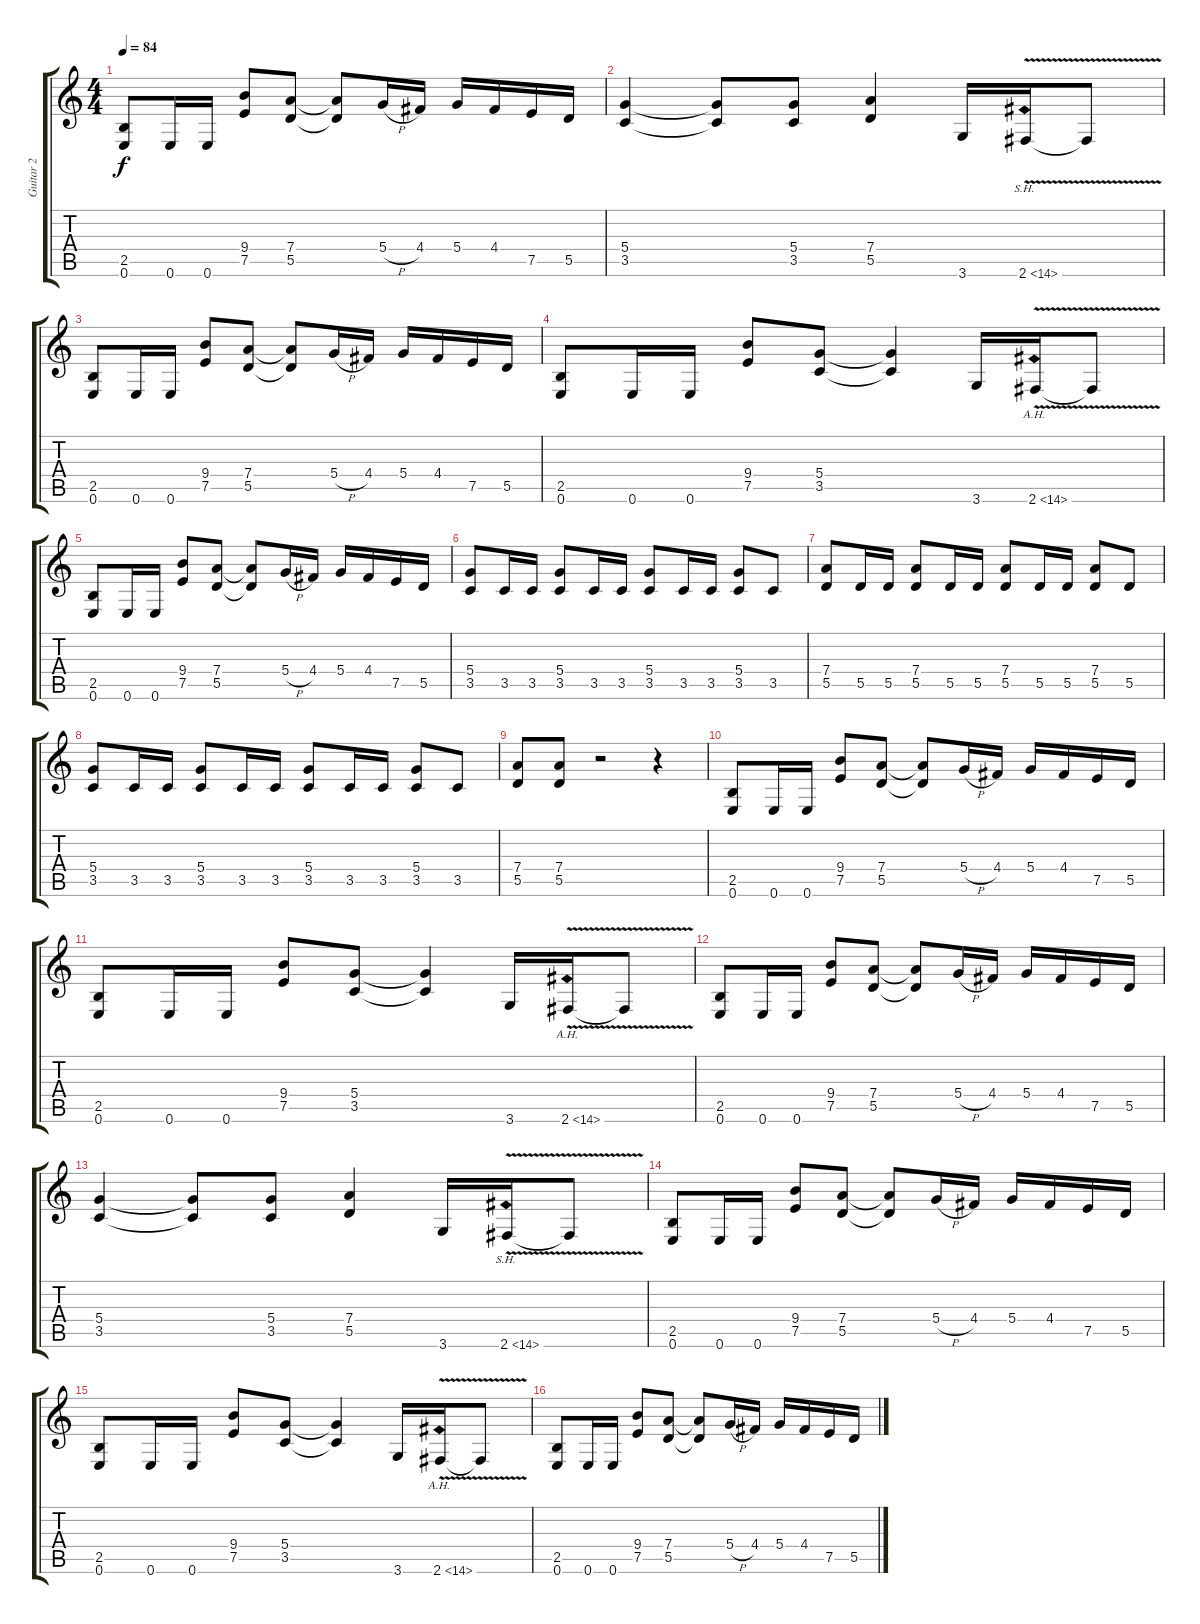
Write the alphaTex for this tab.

\track ("Guitar 2" "Guitar 2") {instrument overdrivenguitar}
\staff {score tabs}
\tuning (E4 B3 G3 D3 A2 E2) {hide}
\ts (4 4)
\tempo 84
\clef g2
\ks c
(2.5 0.6).8{dy f} 0.6.16 0.6.16 (9.4 7.5).8 (7.4 5.5).8 (7.4{t} 5.5{t}).8 5.4{h}.16 4.4.16 5.4.16 4.4.16 7.5.16 5.5.16 |
(5.4 3.5).4 (5.4{t} 3.5{t}).8 (5.4 3.5).8 (7.4 5.5).4 3.6.16 2.6{sh 12 v}.16 2.6{t}.8 |
(2.5 0.6).8 0.6.16 0.6.16 (9.4 7.5).8 (7.4 5.5).8 (7.4{t} 5.5{t}).8 5.4{h}.16 4.4.16 5.4.16 4.4.16 7.5.16 5.5.16 |
(2.5 0.6).8 0.6.16 0.6.16 (9.4 7.5).8 (5.4 3.5).8 (5.4{t} 3.5{t}).4 3.6.16 2.6{ah 12 v}.16 2.6{t}.8 |
(2.5 0.6).8 0.6.16 0.6.16 (9.4 7.5).8 (7.4 5.5).8 (7.4{t} 5.5{t}).8 5.4{h}.16 4.4.16 5.4.16 4.4.16 7.5.16 5.5.16 |
(5.4 3.5).8 3.5.16 3.5.16 (5.4 3.5).8 3.5.16 3.5.16 (5.4 3.5).8 3.5.16 3.5.16 (5.4 3.5).8 3.5.8 |
(7.4 5.5).8 5.5.16 5.5.16 (7.4 5.5).8 5.5.16 5.5.16 (7.4 5.5).8 5.5.16 5.5.16 (7.4 5.5).8 5.5.8 |
(5.4 3.5).8 3.5.16 3.5.16 (5.4 3.5).8 3.5.16 3.5.16 (5.4 3.5).8 3.5.16 3.5.16 (5.4 3.5).8 3.5.8 |
(7.4 5.5).8 (7.4 5.5).8 r.2 r.4 |
(2.5 0.6).8 0.6.16 0.6.16 (9.4 7.5).8 (7.4 5.5).8 (7.4{t} 5.5{t}).8 5.4{h}.16 4.4.16 5.4.16 4.4.16 7.5.16 5.5.16 |
(2.5 0.6).8 0.6.16 0.6.16 (9.4 7.5).8 (5.4 3.5).8 (5.4{t} 3.5{t}).4 3.6.16 2.6{ah 12 v}.16 2.6{t}.8 |
(2.5 0.6).8 0.6.16 0.6.16 (9.4 7.5).8 (7.4 5.5).8 (7.4{t} 5.5{t}).8 5.4{h}.16 4.4.16 5.4.16 4.4.16 7.5.16 5.5.16 |
(5.4 3.5).4 (5.4{t} 3.5{t}).8 (5.4 3.5).8 (7.4 5.5).4 3.6.16 2.6{sh 12 v}.16 2.6{t}.8 |
(2.5 0.6).8 0.6.16 0.6.16 (9.4 7.5).8 (7.4 5.5).8 (7.4{t} 5.5{t}).8 5.4{h}.16 4.4.16 5.4.16 4.4.16 7.5.16 5.5.16 |
(2.5 0.6).8 0.6.16 0.6.16 (9.4 7.5).8 (5.4 3.5).8 (5.4{t} 3.5{t}).4 3.6.16 2.6{ah 12 v}.16 2.6{t}.8 |
(2.5 0.6).8 0.6.16 0.6.16 (9.4 7.5).8 (7.4 5.5).8 (7.4{t} 5.5{t}).8 5.4{h}.16 4.4.16 5.4.16 4.4.16 7.5.16 5.5.16
